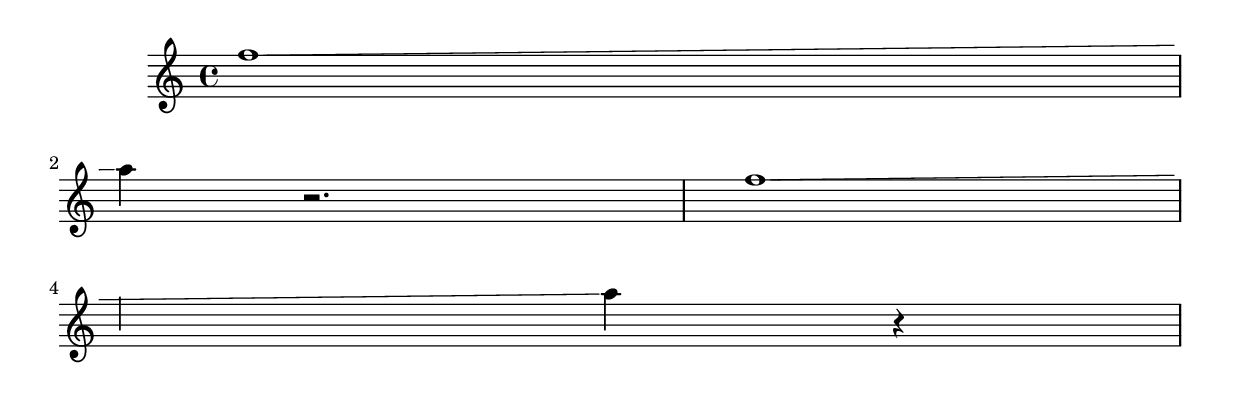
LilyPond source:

\version "2.15.15"

\header {
  lsrtags = "staff-notation, tweaks-and-overrides"

  texidoc = "
Setting the @code{breakable} property to @code{#t} in combination with
@code{after-line-breaking} allows a glissando to break if it occurs
at a line break:
"

  doctitle = "Making glissandi breakable"
}

glissandoSkipOn = {
  \override NoteColumn #'glissando-skip = ##t
  \override NoteHead #'transparent = ##t
  \override NoteHead #'no-ledgers = ##t
}

\relative c'' {
  \override Glissando #'breakable = ##t
  \override Glissando #'after-line-breaking = ##t
  f1\glissando |
  \break
  a4 r2. |
  f1\glissando
  \once \glissandoSkipOn
  \break
  a2 a4 r4 |
}
